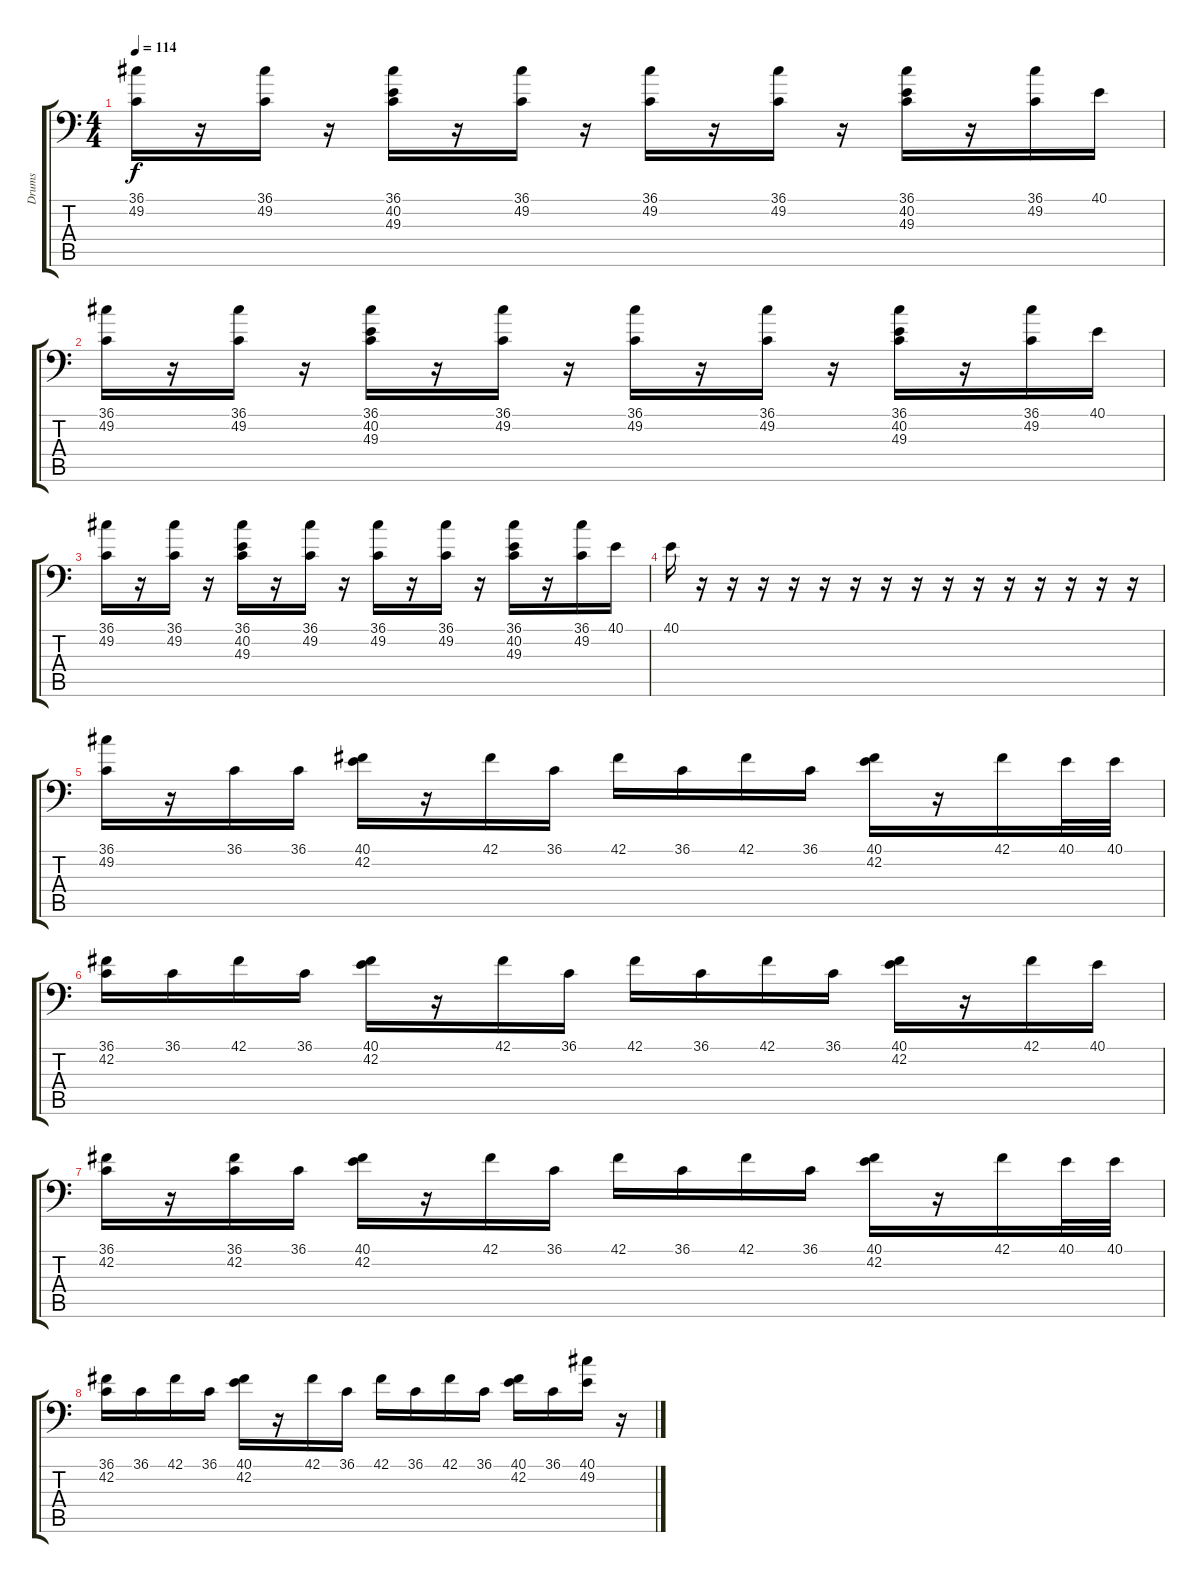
\track ("Drums" "Drums") {instrument acousticgrandpiano}
\staff {score tabs}
\tuning (C-1 C-1 C-1 C-1 C-1 C-1) {hide}
\ts (4 4)
\tempo 114
\clef f4
\ks c
(36.1 49.2).16{dy f} r.16 (36.1 49.2).16 r.16 (36.1 40.2 49.3).16 r.16 (36.1 49.2).16 r.16 (36.1 49.2).16 r.16 (36.1 49.2).16 r.16 (36.1 40.2 49.3).16 r.16 (36.1 49.2).16 40.1.16 |
(36.1 49.2).16 r.16 (36.1 49.2).16 r.16 (36.1 40.2 49.3).16 r.16 (36.1 49.2).16 r.16 (36.1 49.2).16 r.16 (36.1 49.2).16 r.16 (36.1 40.2 49.3).16 r.16 (36.1 49.2).16 40.1.16 |
(36.1 49.2).16 r.16 (36.1 49.2).16 r.16 (36.1 40.2 49.3).16 r.16 (36.1 49.2).16 r.16 (36.1 49.2).16 r.16 (36.1 49.2).16 r.16 (36.1 40.2 49.3).16 r.16 (36.1 49.2).16 40.1.16 |
40.1.16 r.16 r.16 r.16 r.16 r.16 r.16 r.16 r.16 r.16 r.16 r.16 r.16 r.16 r.16 r.16 |
(36.1 49.2).16 r.16 36.1.16 36.1.16 (40.1 42.2).16 r.16 42.1.16 36.1.16 42.1.16 36.1.16 42.1.16 36.1.16 (40.1 42.2).16 r.16 42.1.16 40.1.32 40.1.32 |
(36.1 42.2).16 36.1.16 42.1.16 36.1.16 (40.1 42.2).16 r.16 42.1.16 36.1.16 42.1.16 36.1.16 42.1.16 36.1.16 (40.1 42.2).16 r.16 42.1.16 40.1.16 |
(36.1 42.2).16 r.16 (36.1 42.2).16 36.1.16 (40.1 42.2).16 r.16 42.1.16 36.1.16 42.1.16 36.1.16 42.1.16 36.1.16 (40.1 42.2).16 r.16 42.1.16 40.1.32 40.1.32 |
(36.1 42.2).16 36.1.16 42.1.16 36.1.16 (40.1 42.2).16 r.16 42.1.16 36.1.16 42.1.16 36.1.16 42.1.16 36.1.16 (40.1 42.2).16 36.1.16 (40.1 49.2).16 r.16
